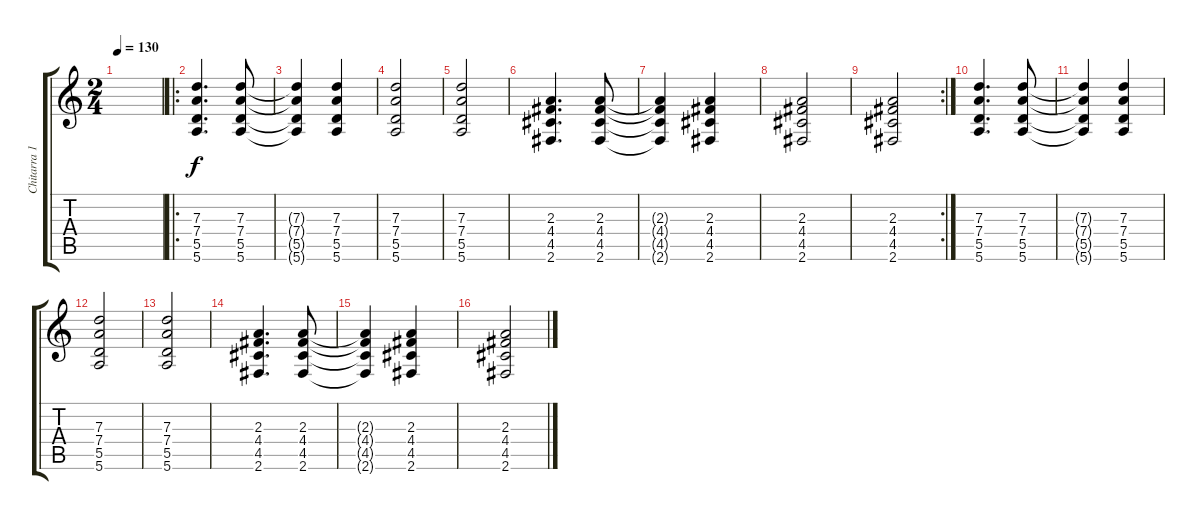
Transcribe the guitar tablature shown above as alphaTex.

\track ("Chitarra 1" "Chitarra 1") {instrument distortionguitar}
\staff {score tabs}
\tuning (E4 B3 G3 D3 A2 E2) {hide}
\ts (2 4)
\tempo 130
\clef g2
\ks c
|
\ro
(7.3 7.4 5.5 5.6).4{d} (7.3 7.4 5.5 5.6).8 |
(7.3{t} 7.4{t} 5.5{t} 5.6{t}).4 (7.3 7.4 5.5 5.6).4 |
(7.3 7.4 5.5 5.6).2 |
(7.3 7.4 5.5 5.6).2 |
(2.3 4.4 4.5 2.6).4{d} (2.3 4.4 4.5 2.6).8 |
(2.3{t} 4.4{t} 4.5{t} 2.6{t}).4 (2.3 4.4 4.5 2.6).4 |
(2.3 4.4 4.5 2.6).2 |
\rc 2
(2.3 4.4 4.5 2.6).2 |
(7.3 7.4 5.5 5.6).4{d} (7.3 7.4 5.5 5.6).8 |
(7.3{t} 7.4{t} 5.5{t} 5.6{t}).4 (7.3 7.4 5.5 5.6).4 |
(7.3 7.4 5.5 5.6).2 |
(7.3 7.4 5.5 5.6).2 |
(2.3 4.4 4.5 2.6).4{d} (2.3 4.4 4.5 2.6).8 |
(2.3{t} 4.4{t} 4.5{t} 2.6{t}).4 (2.3 4.4 4.5 2.6).4 |
(2.3 4.4 4.5 2.6).2
